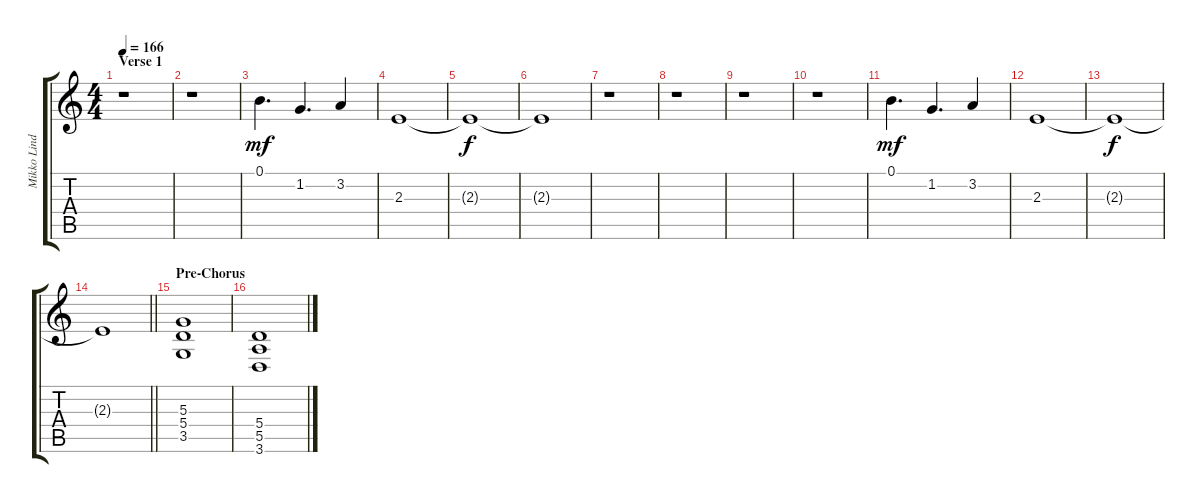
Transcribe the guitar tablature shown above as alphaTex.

\track ("Mikko Lindström" "Mikko Lind") {instrument distortionguitar}
\staff {score tabs}
\tuning (B3 Gb3 D3 A2 E2 B1) {hide}
\ts (4 4)
\section ("" "Verse 1")
\tempo 166
\clef g2
\ks c
r.1{dy f} |
r.1 |
0.1.4{d dy mf} 1.2.4{d} 3.2.4 |
2.3.1{volume 0} |
2.3{t}.1{dy f} |
2.3{t}.1 |
r.1 |
r.1{volume 13} |
r.1 |
r.1 |
0.1.4{d dy mf} 1.2.4{d} 3.2.4 |
2.3.1{volume 0} |
2.3{t}.1{dy f} |
\barLineRight lightlight
2.3{t}.1 |
\section ("" "Pre-Chorus")
(5.3 5.4 3.5).1{volume 13} |
(5.4 5.5 3.6).1
